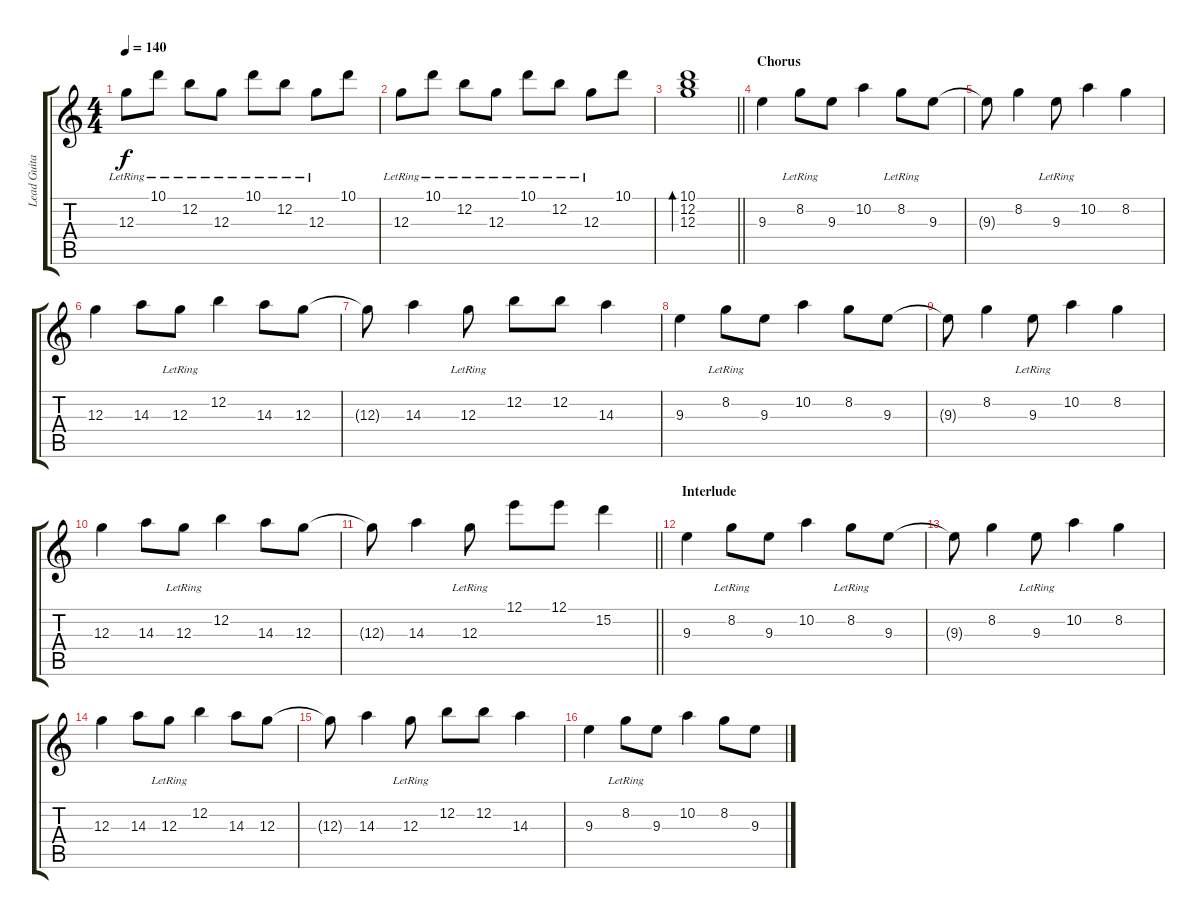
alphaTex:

\track ("Lead Guitar" "Lead Guita") {instrument acousticguitarsteel}
\staff {score tabs}
\tuning (E4 B3 G3 D3 A2 E2) {hide}
\ts (4 4)
\tempo 140
\clef g2
\ks c
12.3{lr}.8{dy f} 10.1{lr}.8 12.2{lr}.8 12.3{lr}.8 10.1{lr}.8 12.2{lr}.8 12.3{lr}.8 10.1.8 |
12.3{lr}.8 10.1{lr}.8 12.2{lr}.8 12.3{lr}.8 10.1{lr}.8 12.2{lr}.8 12.3{lr}.8 10.1.8 |
\barLineRight lightlight
(10.1 12.2 12.3).1{bd 120} |
\section ("" "Chorus")
9.3.4 8.2{lr}.8 9.3.8 10.2.4 8.2{lr}.8 9.3.8 |
9.3{t}.8 8.2.4 9.3{lr}.8 10.2.4 8.2.4 |
12.3.4 14.3.8 12.3{lr}.8 12.2.4 14.3.8 12.3.8 |
12.3{t}.8 14.3.4 12.3{lr}.8 12.2.8 12.2.8 14.3.4 |
9.3.4 8.2{lr}.8 9.3.8 10.2.4 8.2.8 9.3.8 |
9.3{t}.8 8.2.4 9.3{lr}.8 10.2.4 8.2.4 |
12.3.4 14.3.8 12.3{lr}.8 12.2.4 14.3.8 12.3.8 |
\barLineRight lightlight
12.3{t}.8 14.3.4 12.3{lr}.8 12.1.8 12.1.8 15.2.4 |
\section ("" "Interlude")
9.3.4 8.2{lr}.8 9.3.8 10.2.4 8.2{lr}.8 9.3.8 |
9.3{t}.8 8.2.4 9.3{lr}.8 10.2.4 8.2.4 |
12.3.4 14.3.8 12.3{lr}.8 12.2.4 14.3.8 12.3.8 |
12.3{t}.8 14.3.4 12.3{lr}.8 12.2.8 12.2.8 14.3.4 |
9.3.4 8.2{lr}.8 9.3.8 10.2.4 8.2.8 9.3.8
